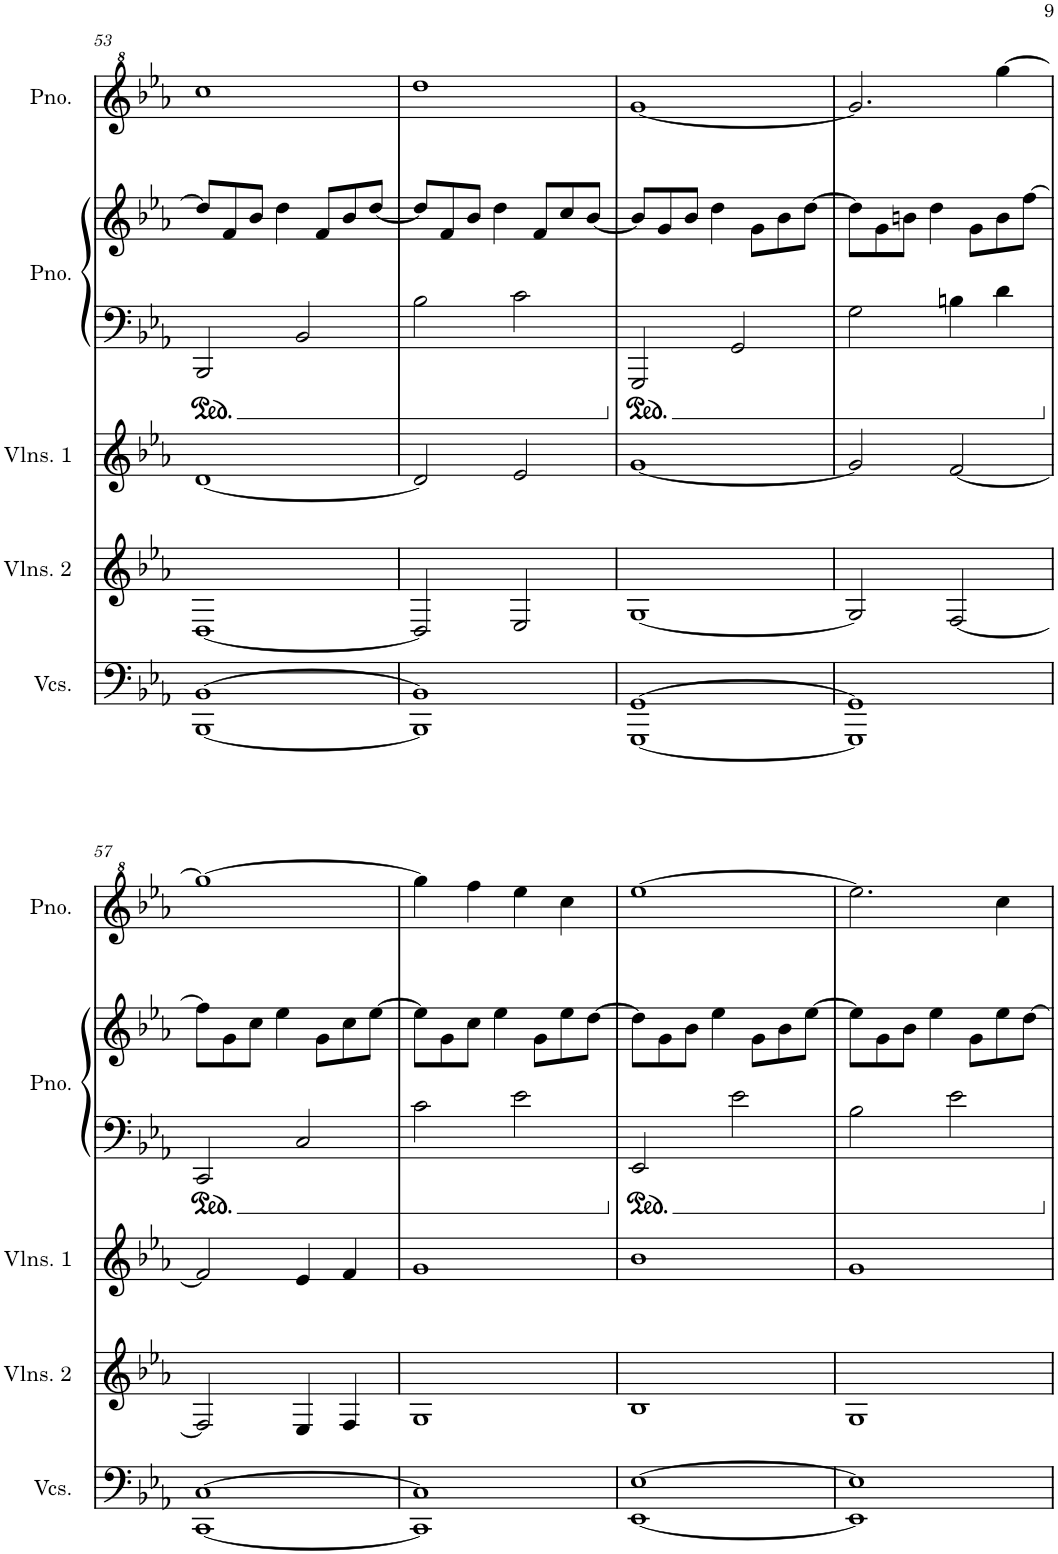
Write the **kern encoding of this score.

**kern	**kern	**kern	**kern	**kern	**kern
*part5	*part4	*part3	*part2	*part2	*part1
*staff6	*staff5	*staff4	*staff3	*staff2	*staff1
*I"Violoncellos	*I"Violins 2	*I"Violins 1	*I"Grand Piano	*	*I"Grand Piano
*I'Vcs.	*I'Vlns. 2	*I'Vlns. 1	*I'Pno.	*	*I'Pno.
!!LO:PB:g=z
*clefF4	*clefG2	*clefG2	*clefF4	*clefG2	*clefG^2
*k[b-e-a-]	*k[b-e-a-]	*k[b-e-a-]	*k[b-e-a-]	*k[b-e-a-]	*k[b-e-a-]
*M4/4	*M4/4	*M4/4	*M4/4	*M4/4	*M4/4
=53	=53	=53	=53	=53	=53
[1BBB- [1BB-	[1D	[1d	2BBB-/	8dd/L]	1ccc
.	.	.	.	8f/	.
.	.	.	.	8b-/J	.
.	.	.	.	4dd\	.
.	.	.	2BB-/	.	.
.	.	.	.	8f/L	.
.	.	.	.	8b-/	.
.	.	.	.	[8dd/J	.
=54	=54	=54	=54	=54	=54
1BBB-] 1BB-]	2D/]	2d/]	2B-\	8dd/L]	1ddd
.	.	.	.	8f/	.
.	.	.	.	8b-/J	.
.	.	.	.	4dd\	.
.	2E-/	2e-/	2c\	.	.
.	.	.	.	8f/L	.
.	.	.	.	8cc/	.
.	.	.	.	[8b-/J	.
=55	=55	=55	=55	=55	=55
[1GGG [1GG	[1G	[1g	2GGG/	8b-/L]	[1gg
.	.	.	.	8g/	.
.	.	.	.	8b-/J	.
.	.	.	.	4dd\	.
.	.	.	2GG/	.	.
.	.	.	.	8g\L	.
.	.	.	.	8b-\	.
.	.	.	.	[8dd\J	.
=56	=56	=56	=56	=56	=56
1GGG] 1GG]	2G/]	2g/]	2G\	8dd\L]	2.gg/]
.	.	.	.	8g\	.
.	.	.	.	8bn\J	.
.	.	.	.	4dd\	.
.	[2F/	[2f/	4Bn\	.	.
.	.	.	.	8g\L	.
.	.	.	4d\	8b\	[4ggg\
.	.	.	.	[8ff\J	.
!!LO:LB:g=z
=57	=57	=57	=57	=57	=57
[1CC [1C	2F/]	2f/]	2CC/	8ff\L]	1ggg_
.	.	.	.	8g\	.
.	.	.	.	8cc\J	.
.	.	.	.	4ee-\	.
.	4E-/	4e-/	2C/	.	.
.	.	.	.	8g\L	.
.	4F/	4f/	.	8cc\	.
.	.	.	.	[8ee-\J	.
=58	=58	=58	=58	=58	=58
1CC] 1C]	1G	1g	2c\	8ee-\L]	4ggg\]
.	.	.	.	8g\	.
.	.	.	.	8cc\J	4fff\
.	.	.	.	4ee-\	.
.	.	.	2e-\	.	4eee-\
.	.	.	.	8g\L	.
.	.	.	.	8ee-\	4ccc\
.	.	.	.	[8dd\J	.
=59	=59	=59	=59	=59	=59
[1EE- [1E-	1B-	1b-	2EE-/	8dd\L]	[1eee-
.	.	.	.	8g\	.
.	.	.	.	8b-\J	.
.	.	.	.	4ee-\	.
.	.	.	2e-\	.	.
.	.	.	.	8g\L	.
.	.	.	.	8b-\	.
.	.	.	.	[8ee-\J	.
=60	=60	=60	=60	=60	=60
1EE-] 1E-]	1G	1g	2B-\	8ee-\L]	2.eee-\]
.	.	.	.	8g\	.
.	.	.	.	8b-\J	.
.	.	.	.	4ee-\	.
.	.	.	2e-\	.	.
.	.	.	.	8g\L	.
.	.	.	.	8ee-\	4ccc\
.	.	.	.	[8dd\J	.
=	=	=	=	=	=
*-	*-	*-	*-	*-	*-
